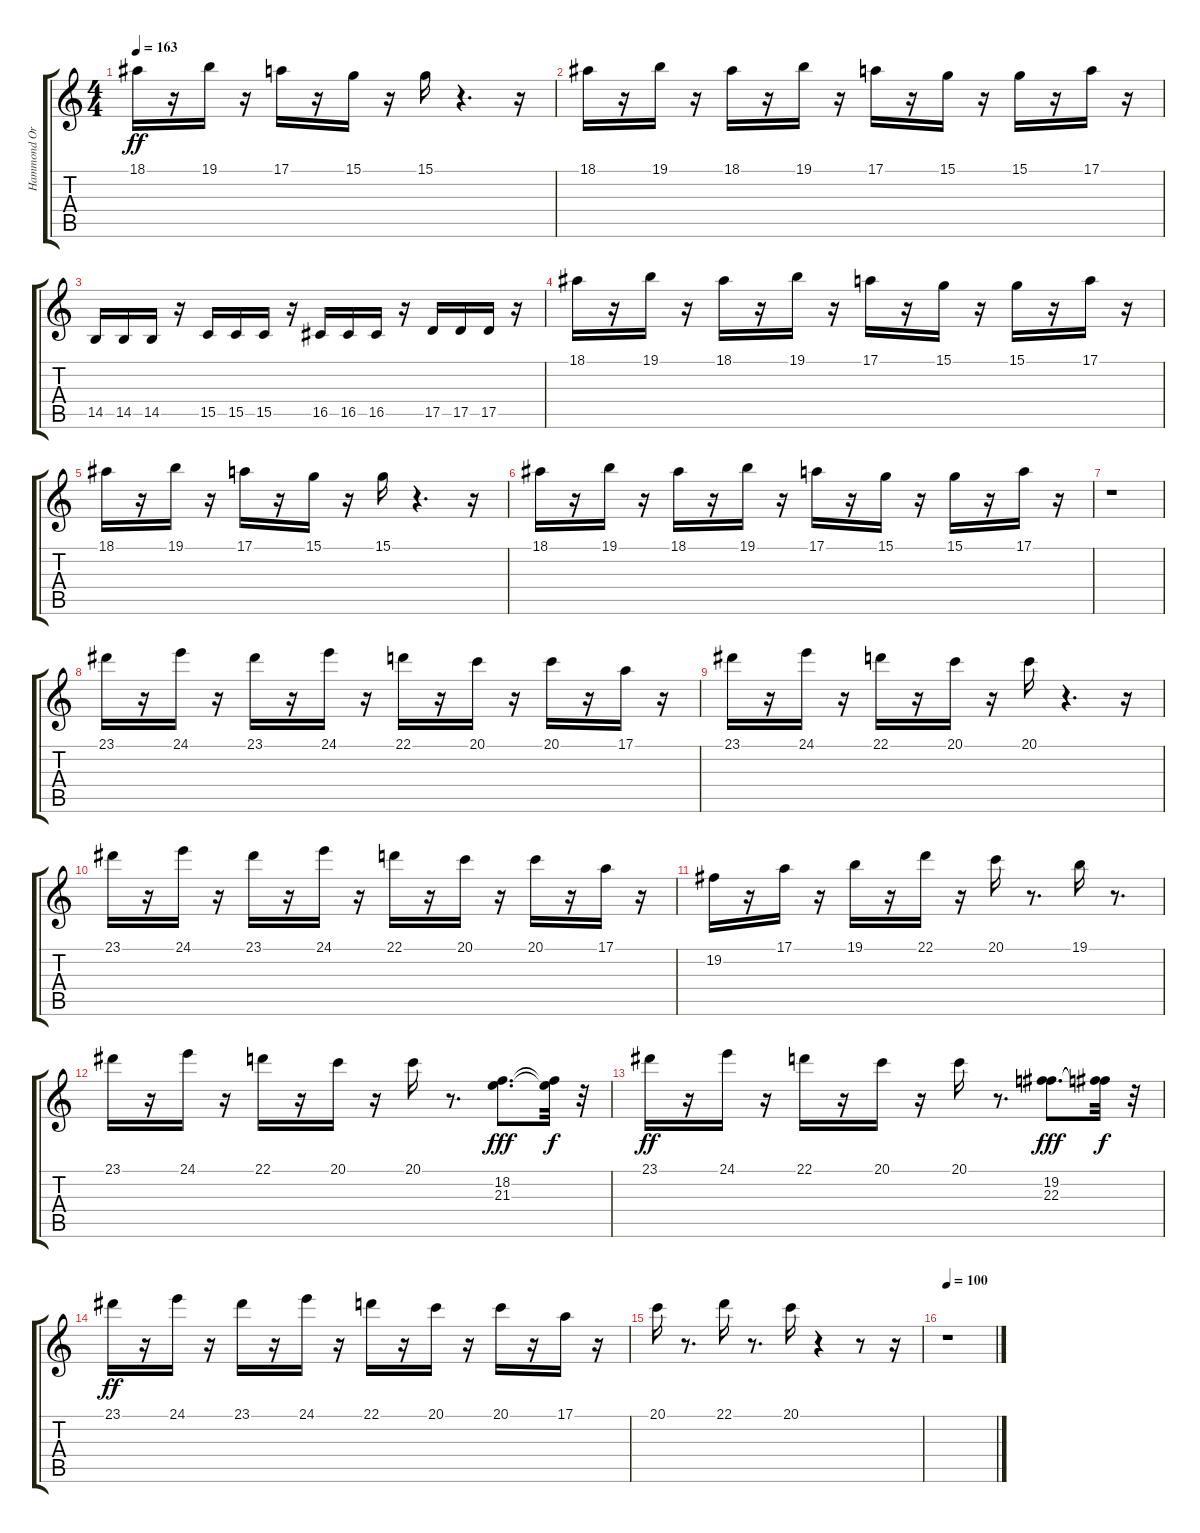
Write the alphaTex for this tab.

\track ("Hammond Organ" "Hammond Or") {instrument drawbarorgan}
\staff {score tabs}
\tuning (E4 B3 G3 D3 A2 E2) {hide}
\ts (4 4)
\tempo 163
\clef g2
\ks c
18.1.16{dy ff} r.16 19.1.16 r.16 17.1.16 r.16 15.1.16 r.16 15.1.16 r.4{d} r.16 |
18.1.16 r.16 19.1.16 r.16 18.1.16 r.16 19.1.16 r.16 17.1.16 r.16 15.1.16 r.16 15.1.16 r.16 17.1.16 r.16 |
14.5.16 14.5.16 14.5.16 r.16 15.5.16 15.5.16 15.5.16 r.16 16.5.16 16.5.16 16.5.16 r.16 17.5.16 17.5.16 17.5.16 r.16 |
18.1.16 r.16 19.1.16 r.16 18.1.16 r.16 19.1.16 r.16 17.1.16 r.16 15.1.16 r.16 15.1.16 r.16 17.1.16 r.16 |
18.1.16 r.16 19.1.16 r.16 17.1.16 r.16 15.1.16 r.16 15.1.16 r.4{d} r.16 |
18.1.16 r.16 19.1.16 r.16 18.1.16 r.16 19.1.16 r.16 17.1.16 r.16 15.1.16 r.16 15.1.16 r.16 17.1.16 r.16 |
r.1 |
23.1.16 r.16 24.1.16 r.16 23.1.16 r.16 24.1.16 r.16 22.1.16 r.16 20.1.16 r.16 20.1.16 r.16 17.1.16 r.16 |
23.1.16 r.16 24.1.16 r.16 22.1.16 r.16 20.1.16 r.16 20.1.16 r.4{d} r.16 |
23.1.16 r.16 24.1.16 r.16 23.1.16 r.16 24.1.16 r.16 22.1.16 r.16 20.1.16 r.16 20.1.16 r.16 17.1.16 r.16 |
19.2.16 r.16 17.1.16 r.16 19.1.16 r.16 22.1.16 r.16 20.1.16 r.8{d} 19.1.16 r.8{d} |
23.1.16 r.16 24.1.16 r.16 22.1.16 r.16 20.1.16 r.16 20.1.16 r.8{d} (18.2 21.3).8{d dy fff} (18.2{t} 21.3{t}).32{dy f} r.32 |
23.1.16{dy ff} r.16 24.1.16 r.16 22.1.16 r.16 20.1.16 r.16 20.1.16 r.8{d} (19.2 22.3).8{d dy fff} (19.2{t} 22.3{t}).32{dy f} r.32 |
23.1.16{dy ff} r.16 24.1.16 r.16 23.1.16 r.16 24.1.16 r.16 22.1.16 r.16 20.1.16 r.16 20.1.16 r.16 17.1.16 r.16 |
20.1.16 r.8{d} 22.1.16 r.8{d} 20.1.16 r.4 r.8 r.16 |
\tempo 100
r.1
